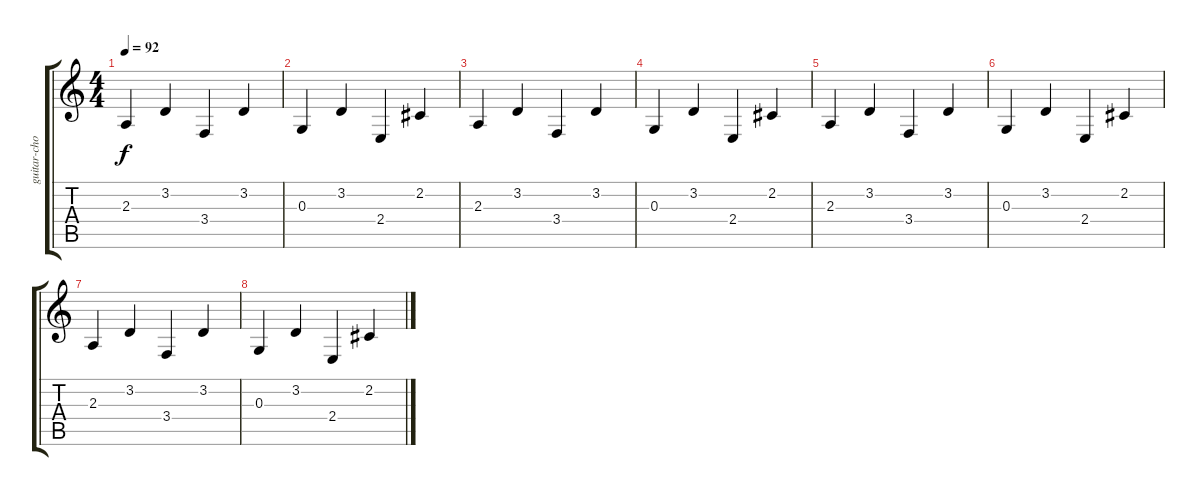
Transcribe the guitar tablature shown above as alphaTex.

\track ("guitar-chorus" "guitar-cho") {instrument fx7echoes}
\staff {score tabs}
\tuning (E4 B3 G3 D3 A2 E2) {hide}
\ts (4 4)
\tempo 92
\clef g2
\ks c
2.3.4{dy f} 3.2.4 3.4.4 3.2.4 |
0.3.4 3.2.4 2.4.4 2.2.4 |
2.3.4 3.2.4 3.4.4 3.2.4 |
0.3.4 3.2.4 2.4.4 2.2.4 |
2.3.4 3.2.4 3.4.4 3.2.4 |
0.3.4 3.2.4 2.4.4 2.2.4 |
2.3.4 3.2.4 3.4.4 3.2.4 |
0.3.4 3.2.4 2.4.4 2.2.4
